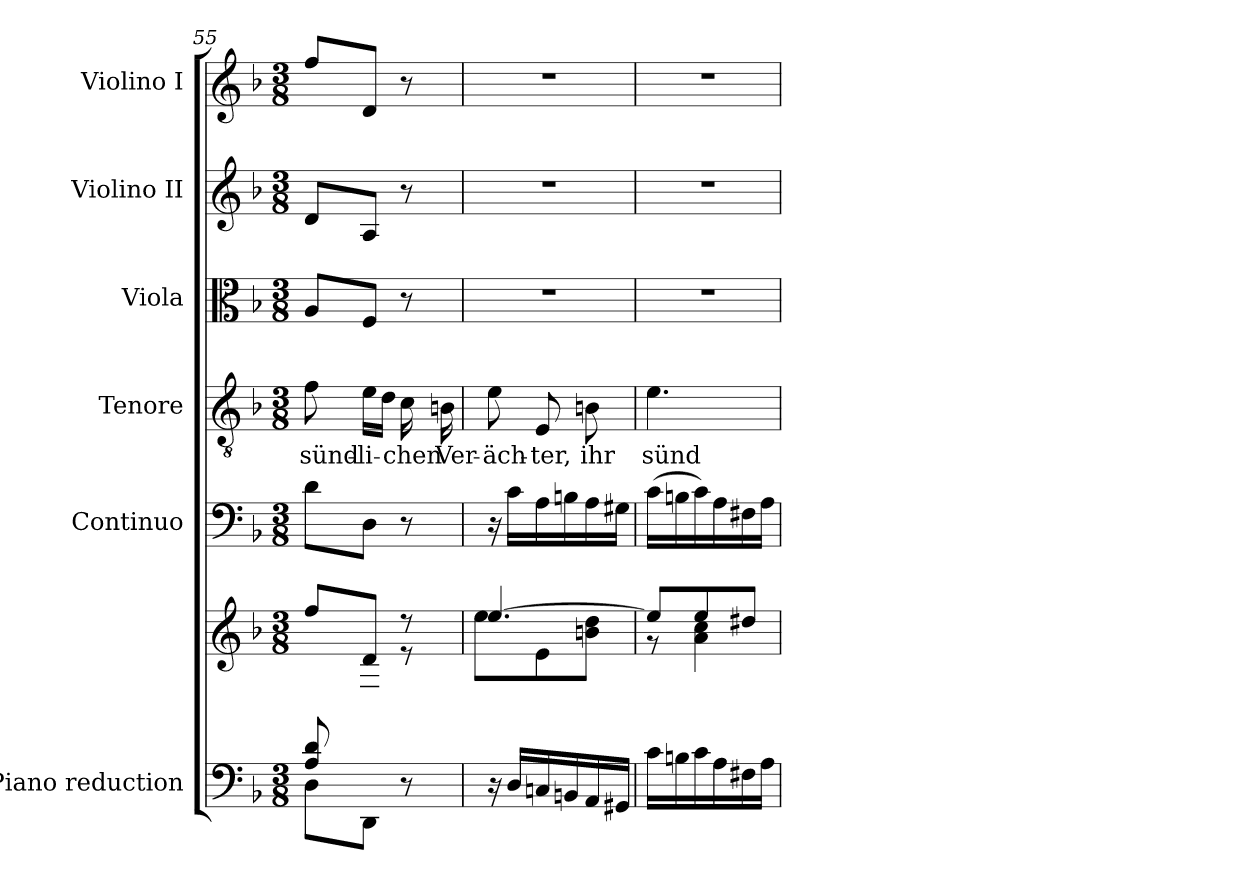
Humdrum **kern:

**kern	**kern	**kern	**kern	**text	**kern	**kern	**kern
*part6	*part6	*part5	*part4	*part4	*part3	*part2	*part1
*staff7	*staff6	*staff5	*staff4	*staff4	*staff3	*staff2	*staff1
*I"Piano reduction	*	*I"Continuo	*I"Tenore	*	*I"Viola	*I"Violino II	*I"Violino I
*I'Pno	*	*	*	*	*I'Vla	*I'Vln	*I'Vln
!!LO:PB:g=z
*clefF4	*clefG2	*clefF4	*clefGv2	*	*clefC3	*clefG2	*clefG2
*k[b-]	*k[b-]	*k[b-]	*k[b-]	*	*k[b-]	*k[b-]	*k[b-]
*M3/8	*M3/8	*M3/8	*M3/8	*	*M3/8	*M3/8	*M3/8
=55	=55	=55	=55	=55	=55	=55	=55
*^	*^	*	*	*	*	*	*
!	!	!	!	!	!	!LO:LY:b	!	!	!
8A/ 8d/L	8D\L	8ff/L	8ryy	8d\L	8f\	sünd-	8A/L	8d/L	8ff/L
!	!	!	!	!	!	!LO:LY:b	!	!	!
4ryy	8DD\J	8d/J	8F\ 8A\J	8D\J	16e\LL	-li-	8F/J	8A/J	8d/J
.	.	.	.	.	16d\JJ	.	.	.	.
!	!	!	!	!	!	!LO:LY:b	!	!	!
.	8r	8r	8r	8r	16c\	-chen	8r	8r	8r
!	!	!	!	!	!	!LO:LY:b	!	!	!
.	.	.	.	.	16Bn\	Ver-	.	.	.
*v	*v	*	*	*	*	*	*	*	*
=56	=56	=56	=56	=56	=56	=56	=56	=56
!	!	!	!	!	!LO:LY:b	!	!	!
16r	[4.ee/	8ee\L	16r	8e\	-äch-	4.r	4.r	4.r
16D/LL	.	.	16c\LL	.	.	.	.	.
!	!	!	!	!	!LO:LY:b	!	!	!
16Cn/	.	8e\	16A\	8E/	-ter,	.	.	.
16BBn/	.	.	16Bn\	.	.	.	.	.
!	!	!	!	!	!LO:LY:b	!	!	!
16AA/	.	8bn\ 8dd\J	16A\	8Bn\	ihr	.	.	.
16GG#X/JJ	.	.	16G#X\JJ	.	.	.	.	.
=57	=57	=57	=57	=57	=57	=57	=57	=57
!	!	!	!	!	!LO:LY:b	!	!	!
16c\LL	8ee/L]	8r	(16c\LL	4.e\	sünd-	4.r	4.r	4.r
16Bn\	.	.	16Bn\	.	.	.	.	.
16c\	8ee/	4a\ 4cc\	16c\)	.	.	.	.	.
16A\	.	.	16A\	.	.	.	.	.
16F#X\	8dd#X/J	.	16F#X\	.	.	.	.	.
16A\JJ	.	.	16A\JJ	.	.	.	.	.
*	*v	*v	*	*	*	*	*	*
=	=	=	=	=	=	=	=
*-	*-	*-	*-	*-	*-	*-	*-
